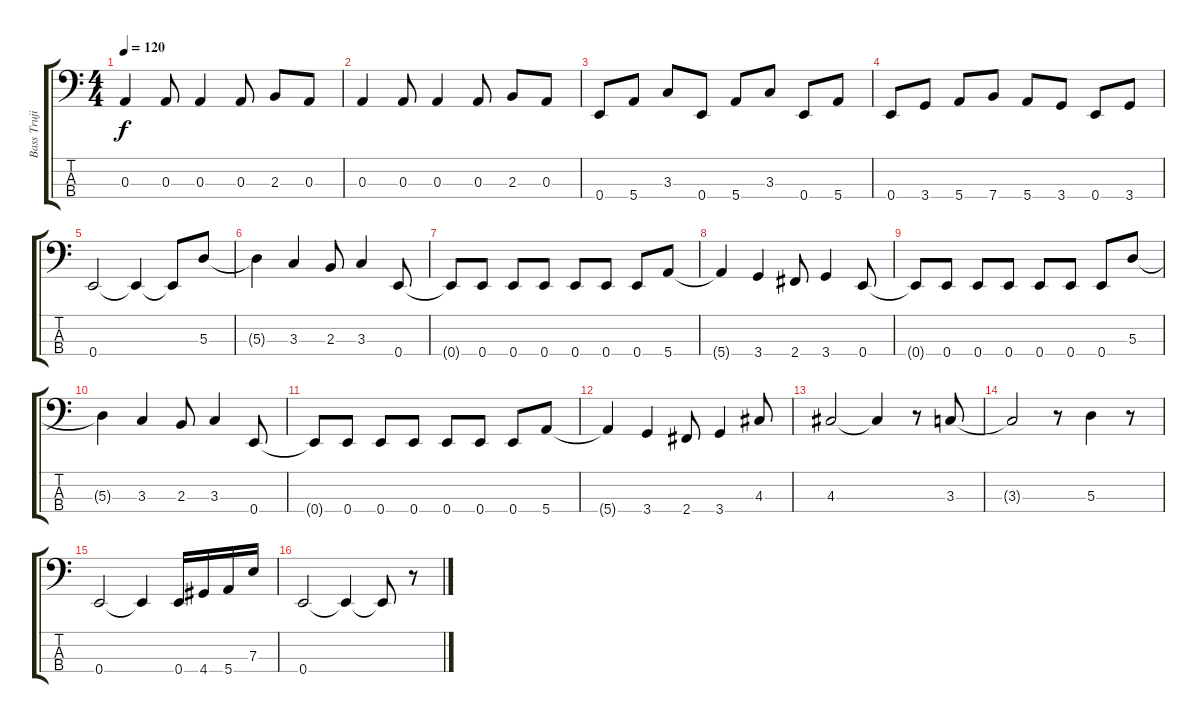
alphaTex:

\track ("Bass Trujillo" "Bass Truji") {instrument electricbassfinger}
\staff {score tabs}
\tuning (G2 D2 A1 E1) {hide}
\ts (4 4)
\tempo 120
\clef f4
\ks c
0.3.4{dy f} 0.3.8 0.3.4 0.3.8 2.3.8 0.3.8 |
0.3.4 0.3.8 0.3.4 0.3.8 2.3.8 0.3.8 |
0.4.8 5.4.8 3.3.8 0.4.8 5.4.8 3.3.8 0.4.8 5.4.8 |
0.4.8 3.4.8 5.4.8 7.4.8 5.4.8 3.4.8 0.4.8 3.4.8 |
0.4.2 0.4{t}.4 0.4{t}.8 5.3.8 |
5.3{t}.4 3.3.4 2.3.8 3.3.4 0.4.8 |
0.4{t}.8 0.4.8 0.4.8 0.4.8 0.4.8 0.4.8 0.4.8 5.4.8 |
5.4{t}.4 3.4.4 2.4.8 3.4.4 0.4.8 |
0.4{t}.8 0.4.8 0.4.8 0.4.8 0.4.8 0.4.8 0.4.8 5.3.8 |
5.3{t}.4 3.3.4 2.3.8 3.3.4 0.4.8 |
0.4{t}.8 0.4.8 0.4.8 0.4.8 0.4.8 0.4.8 0.4.8 5.4.8 |
5.4{t}.4 3.4.4 2.4.8 3.4.4 4.3.8 |
4.3.2 4.3{t}.4 r.8 3.3.8 |
3.3{t}.2 r.8 5.3.4 r.8 |
0.4.2 0.4{t}.4 0.4.16 4.4.16 5.4.16 7.3.16 |
0.4.2 0.4{t}.4 0.4{t}.8 r.8
